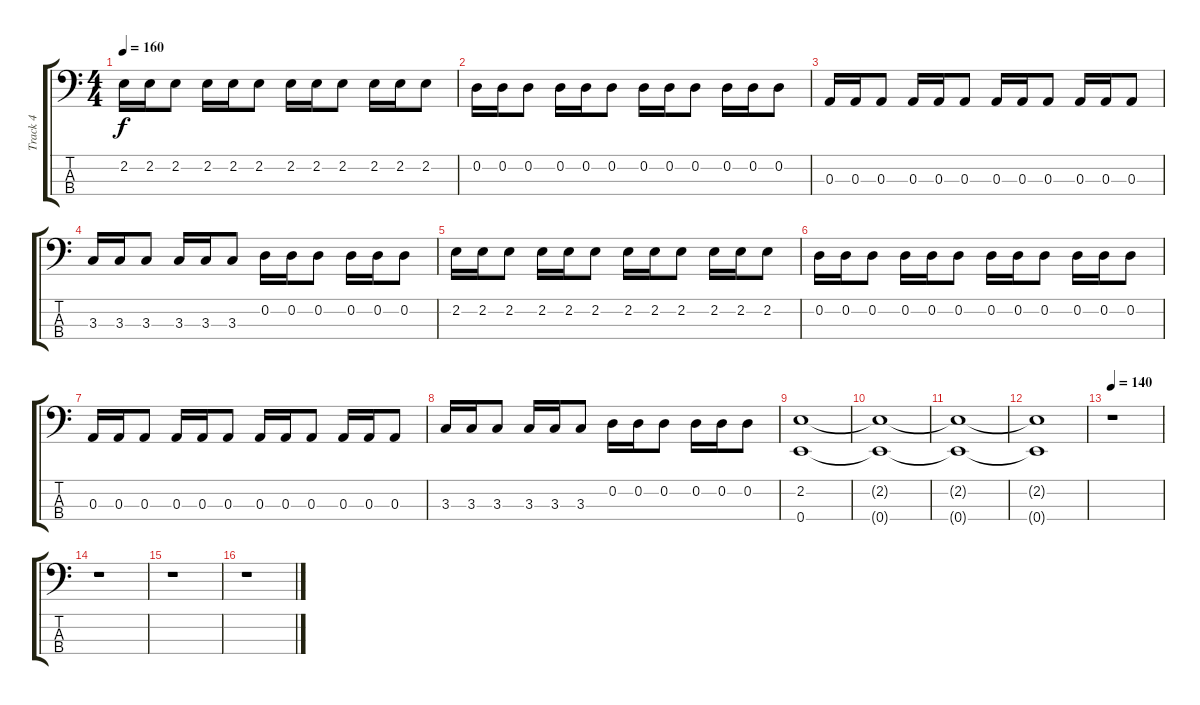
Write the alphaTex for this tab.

\track ("Track 4" "Track 4") {instrument electricbasspick}
\staff {score tabs}
\tuning (G2 D2 A1 E1) {hide}
\ts (4 4)
\tempo 160
\clef f4
\ks c
2.2.16{dy f} 2.2.16 2.2.8 2.2.16 2.2.16 2.2.8 2.2.16 2.2.16 2.2.8 2.2.16 2.2.16 2.2.8 |
0.2.16 0.2.16 0.2.8 0.2.16 0.2.16 0.2.8 0.2.16 0.2.16 0.2.8 0.2.16 0.2.16 0.2.8 |
0.3.16 0.3.16 0.3.8 0.3.16 0.3.16 0.3.8 0.3.16 0.3.16 0.3.8 0.3.16 0.3.16 0.3.8 |
3.3.16 3.3.16 3.3.8 3.3.16 3.3.16 3.3.8 0.2.16 0.2.16 0.2.8 0.2.16 0.2.16 0.2.8 |
2.2.16 2.2.16 2.2.8 2.2.16 2.2.16 2.2.8 2.2.16 2.2.16 2.2.8 2.2.16 2.2.16 2.2.8 |
0.2.16 0.2.16 0.2.8 0.2.16 0.2.16 0.2.8 0.2.16 0.2.16 0.2.8 0.2.16 0.2.16 0.2.8 |
0.3.16 0.3.16 0.3.8 0.3.16 0.3.16 0.3.8 0.3.16 0.3.16 0.3.8 0.3.16 0.3.16 0.3.8 |
3.3.16 3.3.16 3.3.8 3.3.16 3.3.16 3.3.8 0.2.16 0.2.16 0.2.8 0.2.16 0.2.16 0.2.8 |
(2.2 0.4).1 |
(2.2{t} 0.4{t}).1 |
(2.2{t} 0.4{t}).1 |
(2.2{t} 0.4{t}).1 |
\tempo 140
r.1 |
r.1 |
r.1 |
r.1
